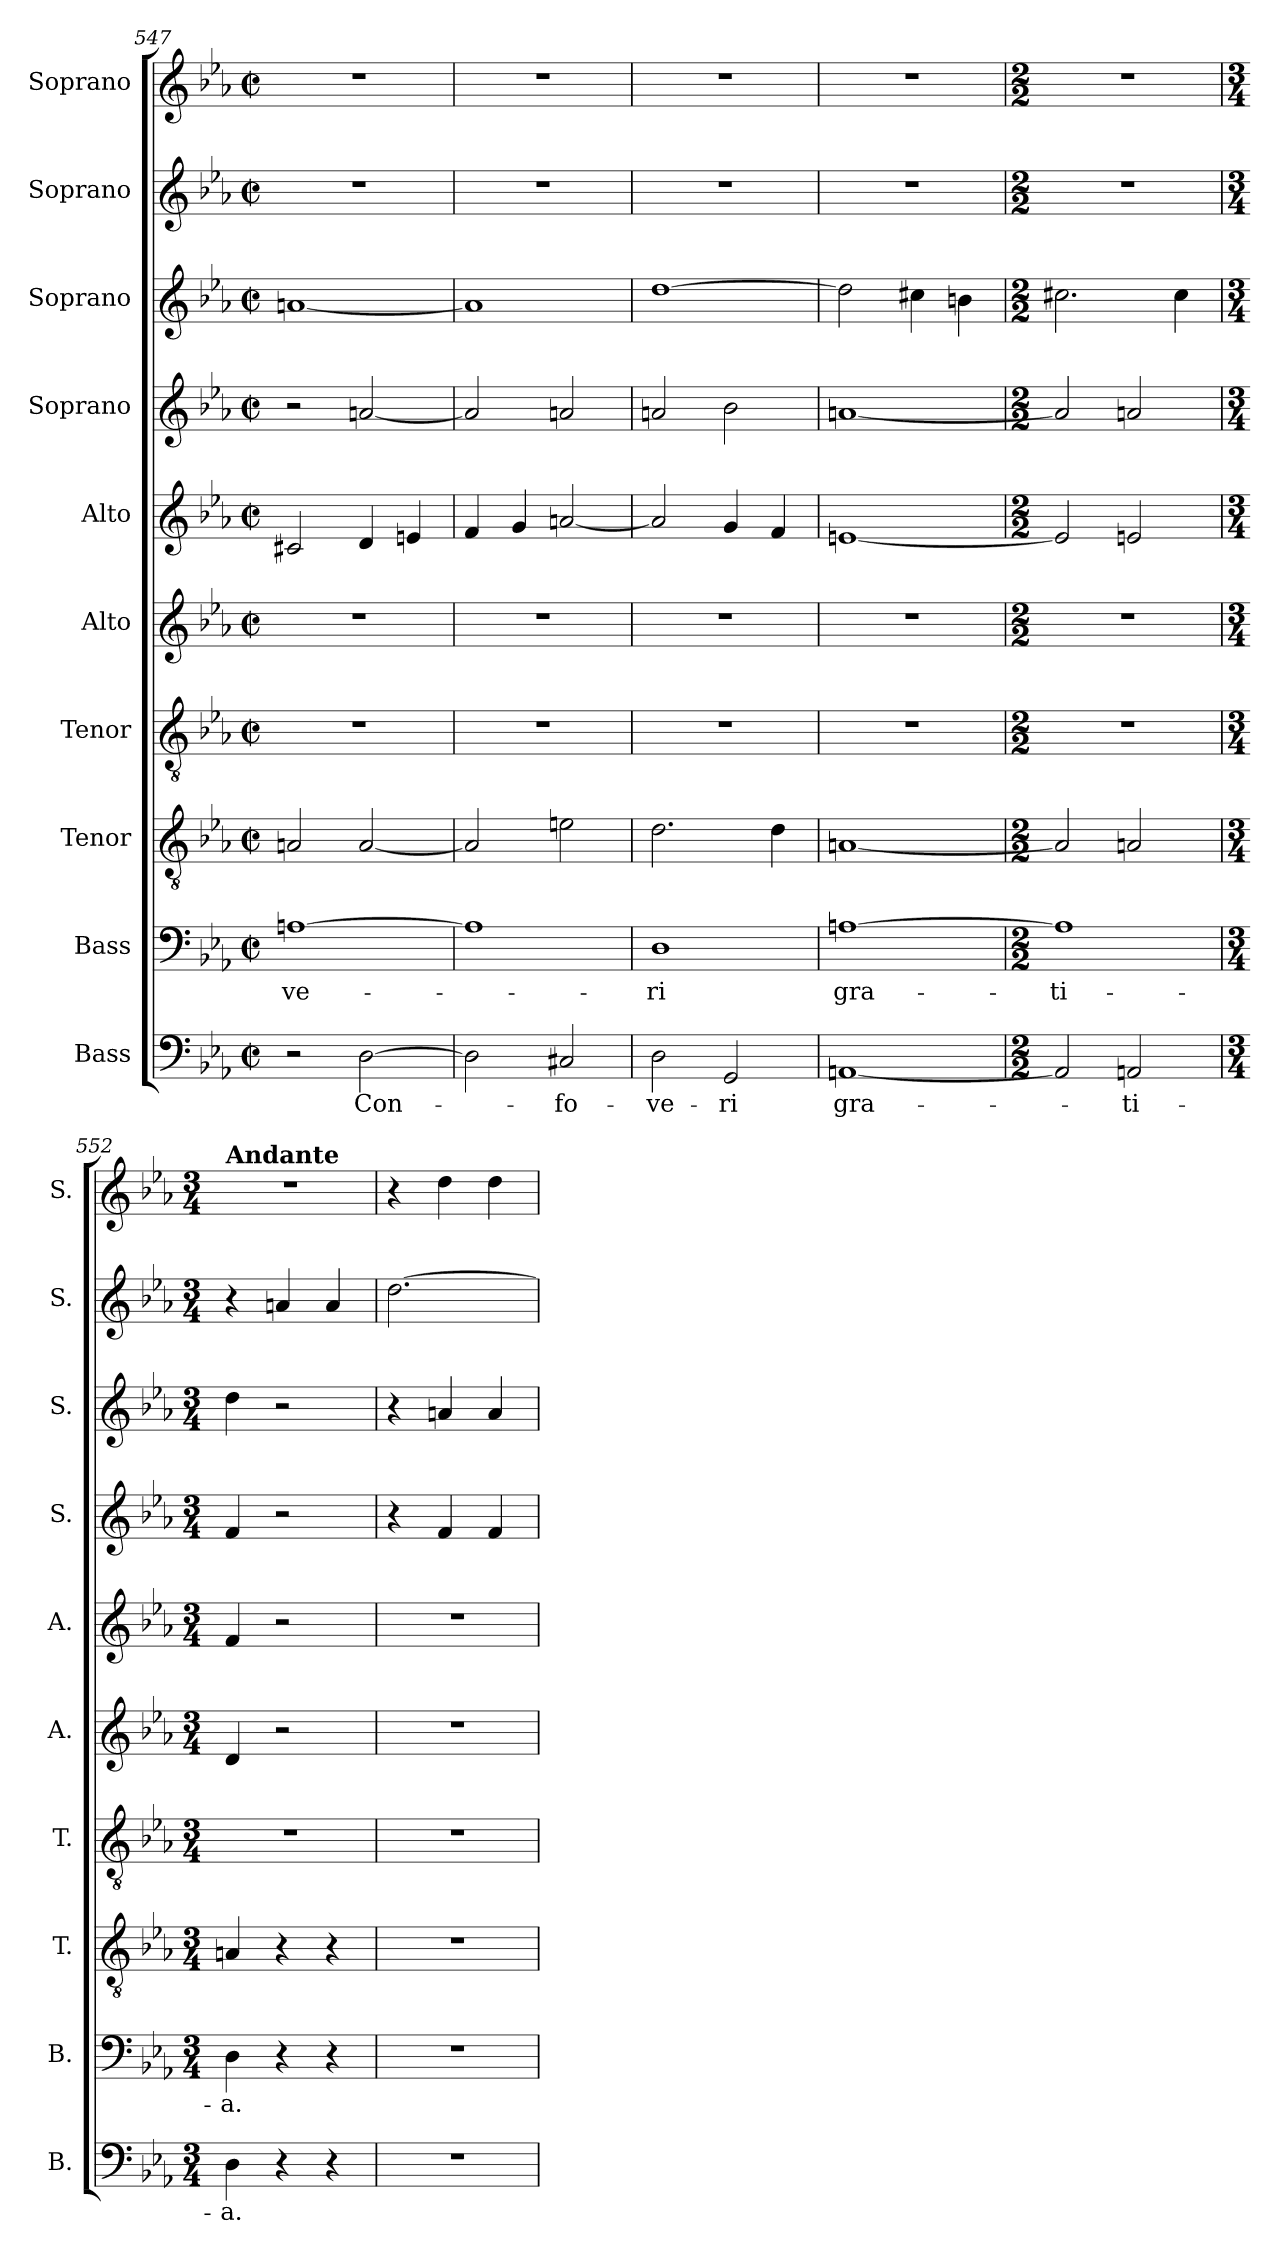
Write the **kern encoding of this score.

**kern	**text	**kern	**text	**kern	**kern	**kern	**kern	**kern	**kern	**kern	**kern
*part10	*part10	*part9	*part9	*part8	*part7	*part6	*part5	*part4	*part3	*part2	*part1
*staff10	*staff10	*staff9	*staff9	*staff8	*staff7	*staff6	*staff5	*staff4	*staff3	*staff2	*staff1
*I"Bass	*	*I"Bass	*	*I"Tenor	*I"Tenor	*I"Alto	*I"Alto	*I"Soprano	*I"Soprano	*I"Soprano	*I"Soprano
*I'B.	*	*I'B.	*	*I'T.	*I'T.	*I'A.	*I'A.	*I'S.	*I'S.	*I'S.	*I'S.
*clefF4	*	*clefF4	*	*clefGv2	*clefGv2	*clefG2	*clefG2	*clefG2	*clefG2	*clefG2	*clefG2
*k[b-e-a-]	*	*k[b-e-a-]	*	*k[b-e-a-]	*k[b-e-a-]	*k[b-e-a-]	*k[b-e-a-]	*k[b-e-a-]	*k[b-e-a-]	*k[b-e-a-]	*k[b-e-a-]
*M4/4	*	*M4/4	*	*M4/4	*M4/4	*M4/4	*M4/4	*M4/4	*M4/4	*M4/4	*M4/4
*met(c|)	*	*met(c|)	*	*met(c|)	*met(c|)	*met(c|)	*met(c|)	*met(c|)	*met(c|)	*met(c|)	*met(c|)
=547	=547	=547	=547	=547	=547	=547	=547	=547	=547	=547	=547
2r	.	[1An	-ve-	2An/	1r	1r	2c#X/	2r	[1an	1r	1r
[2D\	Con-	.	.	[2A/	.	.	4d/	[2an/	.	.	.
.	.	.	.	.	.	.	4en/	.	.	.	.
=548	=548	=548	=548	=548	=548	=548	=548	=548	=548	=548	=548
2D\]	.	1A]	.	2A/]	1r	1r	4f/	2a/]	1a]	1r	1r
.	.	.	.	.	.	.	4g/	.	.	.	.
2C#X/	-fo-	.	.	2en\	.	.	[2an/	2an/	.	.	.
=549	=549	=549	=549	=549	=549	=549	=549	=549	=549	=549	=549
2D\	-ve-	1D	-ri	2.d\	1r	1r	2a/]	2an/	[1dd	1r	1r
2GG/	-ri	.	.	.	.	.	4g/	2b-\	.	.	.
.	.	.	.	4d\	.	.	4f/	.	.	.	.
=550	=550	=550	=550	=550	=550	=550	=550	=550	=550	=550	=550
[1AAn	gra-	[1An	gra-	[1An	1r	1r	[1en	[1an	2dd\]	1r	1r
.	.	.	.	.	.	.	.	.	4cc#X\	.	.
.	.	.	.	.	.	.	.	.	4bn\	.	.
=551	=551	=551	=551	=551	=551	=551	=551	=551	=551	=551	=551
*M2/2	*	*M2/2	*	*M2/2	*M2/2	*M2/2	*M2/2	*M2/2	*M2/2	*M2/2	*M2/2
2AA/]	.	1A]	-ti-	2A/]	1r	1r	2e/]	2a/]	2.cc#X\	1r	1r
2AAn/	-ti-	.	.	2An/	.	.	2en/	2an/	.	.	.
.	.	.	.	.	.	.	.	.	4cc#\	.	.
!!LO:PB:g=z
=552	=552	=552	=552	=552	=552	=552	=552	=552	=552	=552	=552
*M3/4	*	*M3/4	*	*M3/4	*M3/4	*M3/4	*M3/4	*M3/4	*M3/4	*M3/4	*M3/4
!	!	!	!	!	!	!	!	!	!	!	!LO:TX:a:B:t=Andante
4D\	-a.	4D\	-a.	4An/	2.r	4d/	4f/	4f/	4dd\	4r	2.r
4r	.	4r	.	4r	.	2r	2r	2r	2r	4an/	.
4r	.	4r	.	4r	.	.	.	.	.	4a/	.
=553	=553	=553	=553	=553	=553	=553	=553	=553	=553	=553	=553
2.r	.	2.r	.	2.r	2.r	2.r	2.r	4r	4r	[2.dd\	4r
.	.	.	.	.	.	.	.	4f/	4an/	.	4dd\
.	.	.	.	.	.	.	.	4f/	4a/	.	4dd\
=	=	=	=	=	=	=	=	=	=	=	=
*-	*-	*-	*-	*-	*-	*-	*-	*-	*-	*-	*-
